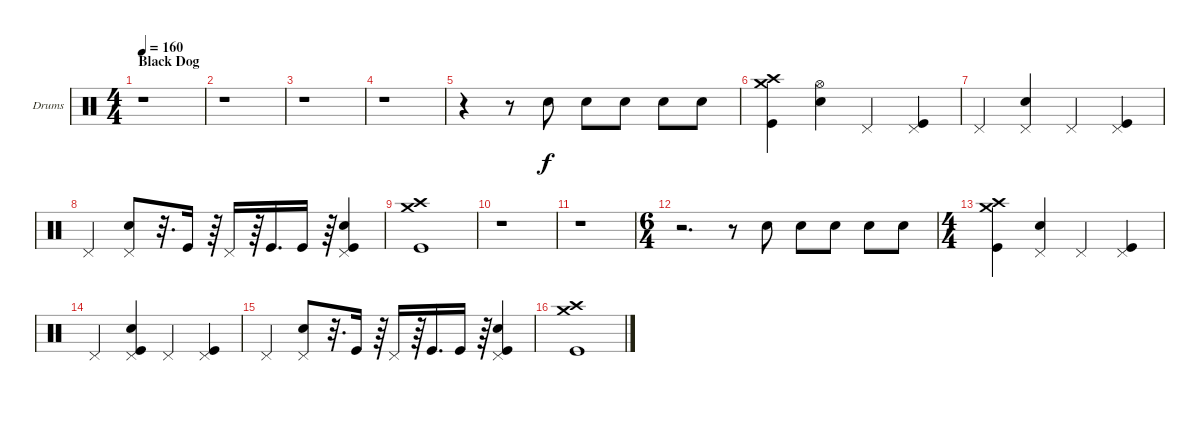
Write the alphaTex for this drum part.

\bracketExtendMode groupsimilarinstruments
\firstSystemTrackNameOrientation horizontal
\otherSystemsTrackNameOrientation horizontal
\track ("Drumkit" "Drums") {instrument percussion}
\staff {score}
\articulation defaults
\ts (4 4)
\section ("" "Black Dog")
\tempo 160
\clef neutral
\ks c
r.1{dy f} |
r.1 |
r.1 |
r.1 |
r.4 r.8 "Snare (hit) 2".8 "Snare (hit) 2".8 "Snare (hit) 2".8 "Snare (hit) 2".8 "Snare (hit) 2".8 |
("Crash high (hit)" "Kick (hit)" "Crash medium (hit)").4 ("Snare (hit) 2" "Hi-Hat (open)").4 "Pedal Hi-Hat (hit)".4 ("Pedal Hi-Hat (hit)" "Kick (hit)").4 |
"Pedal Hi-Hat (hit)".4 ("Snare (hit) 2" "Pedal Hi-Hat (hit)").4 "Pedal Hi-Hat (hit)".4 ("Kick (hit)" "Pedal Hi-Hat (hit)").4 |
"Pedal Hi-Hat (hit)".4 ("Snare (hit) 2" "Pedal Hi-Hat (hit)").8 r.32{d} "Kick (hit)".16 r.64 "Pedal Hi-Hat (hit)".16 r.64 "Kick (hit)".16{d} "Kick (hit)".16 r.64 ("Snare (hit) 2" "Pedal Hi-Hat (hit)" "Kick (hit)").4 |
("Kick (hit)" "Crash medium (hit)" "Crash high (hit)").1 |
r.1 |
r.1 |
\ts (6 4)
r.2{d} r.8 "Snare (hit) 2".8 "Snare (hit) 2".8 "Snare (hit) 2".8 "Snare (hit) 2".8 "Snare (hit) 2".8 |
\ts (4 4)
("Crash high (hit)" "Kick (hit)" "Crash medium (hit)").4 ("Snare (hit) 2" "Pedal Hi-Hat (hit)").4 "Pedal Hi-Hat (hit)".4 ("Pedal Hi-Hat (hit)" "Kick (hit)").4 |
"Pedal Hi-Hat (hit)".4 ("Snare (hit) 2" "Pedal Hi-Hat (hit)" "Kick (hit)").4 "Pedal Hi-Hat (hit)".4 ("Kick (hit)" "Pedal Hi-Hat (hit)").4 |
"Pedal Hi-Hat (hit)".4 ("Snare (hit) 2" "Pedal Hi-Hat (hit)").8 r.32{d} "Kick (hit)".16 r.64 "Pedal Hi-Hat (hit)".16 r.64 "Kick (hit)".16{d} "Kick (hit)".16 r.64 ("Snare (hit) 2" "Pedal Hi-Hat (hit)" "Kick (hit)").4 |
("Kick (hit)" "Crash medium (hit)" "Crash high (hit)").1
